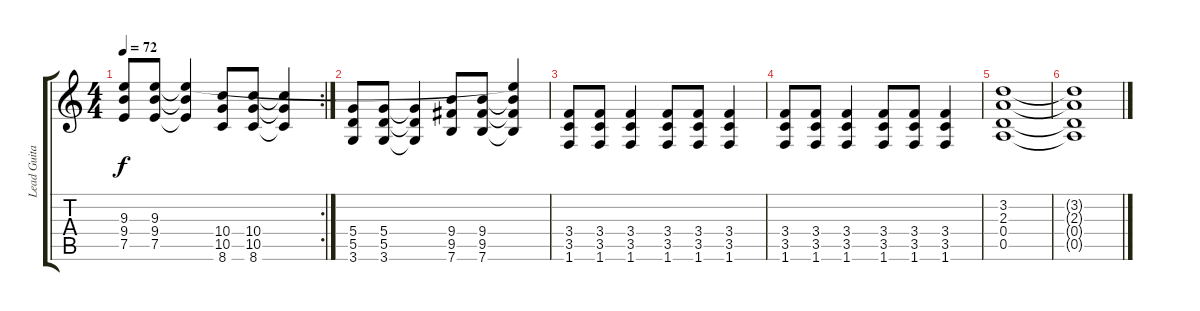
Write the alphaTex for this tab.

\track ("Lead Guitar" "Lead Guita") {instrument electricguitarclean}
\staff {score tabs}
\tuning (E4 B3 G3 D3 A2 E2) {hide}
\rc 2
\ts (4 4)
\tempo 72
\clef g2
\ks c
(9.3 9.4 7.5).8{dy f} (9.3 9.4 7.5).8 (9.3{t} 9.4{t} 7.5{t}).4 (10.4 10.5 8.6).8 (10.4 10.5 8.6).8 (10.4{t} 10.5{t} 8.6{t}).4 |
(5.4 5.5 3.6).8 (5.4 5.5 3.6).8 (5.4{t} 5.5{t} 3.6{t}).4 (9.4 9.5 7.6).8 (9.4 9.5 7.6).8 (9.3{t} 9.4{t} 9.5{t} 7.6{t}).4 |
(3.4 3.5 1.6).8 (3.4 3.5 1.6).8 (3.4 3.5 1.6).4 (3.4 3.5 1.6).8 (3.4 3.5 1.6).8 (3.4 3.5 1.6).4 |
(3.4 3.5 1.6).8 (3.4 3.5 1.6).8 (3.4 3.5 1.6).4 (3.4 3.5 1.6).8 (3.4 3.5 1.6).8 (3.4 3.5 1.6).4 |
(3.2 2.3 0.4 0.5).1{volume 3} |
(3.2{t} 2.3{t} 0.4{t} 0.5{t}).1
